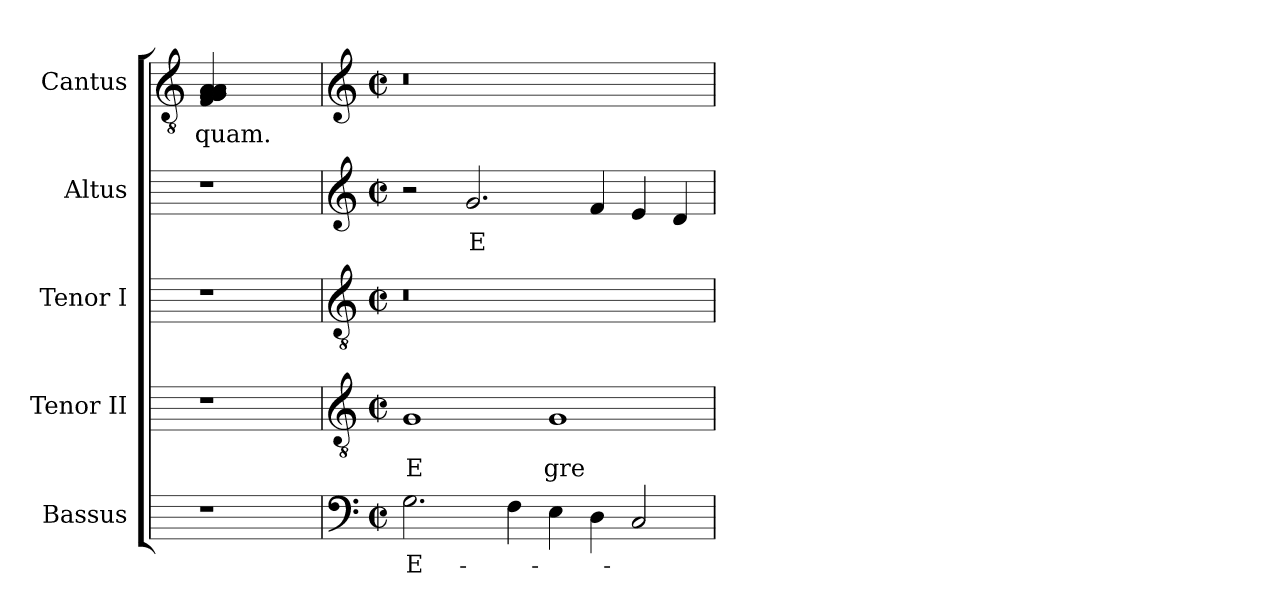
**kern	**text	**kern	**text	**kern	**kern	**text	**kern	**text
*part5	*part5	*part4	*part4	*part3	*part2	*part2	*part1	*part1
*staff5	*staff5	*staff4	*staff4	*staff3	*staff2	*staff2	*staff1	*staff1
*I"Bassus	*	*I"Tenor II	*	*I"Tenor I	*I"Altus	*	*I"Cantus	*
!!LO:PB:g=z
*stria5	*	*stria5	*	*stria5	*stria5	*	*stria5	*
*	*	*	*	*	*	*	*clefGv2	*
=1	=1	=1	=1	=1	=1	=1	=1	=1
!	!	!	!	!	!	!	!	!LO:LY:b
1r	.	1r	.	1r	1r	.	(<(<(<4G/ 4A/ 4A/ 4G/ 4A/ 4F/ 4G/ 4A/ 4G/ 4G/	-quam.
.	.	.	.	.	.	.	2.ryy	.
!!LO:LB:g=z
=2	=2!	=2	=2!	=2	=2	=2!	=2!	=2!
*clefF4	*	*clefGv2	*	*clefGv2	*clefG2	*	*clefG2	*
*M2/2	*	*M2/2	*	*M2/2	*M2/2	*	*M2/2	*
*met(c|)	*	*met(c|)	*	*met(c|)	*met(c|)	*	*met(c|)	*
!	!LO:LY:b:cj	!	!LO:LY:b:cj	!	!	!	!	!
2.G\	E-	1G	E	0r	2r	.	0r	.
!	!	!	!	!	!	!LO:LY:b:cj	!	!
.	.	.	.	.	2.g/	E	.	.
4F\	.	.	.	.	.	.	.	.
!	!	!	!LO:LY:b:cj	!	!	!	!	!
4E\	.	1G	gre	.	.	.	.	.
4D\	.	.	.	.	4f/	.	.	.
2C/	.	.	.	.	4e/	.	.	.
.	.	.	.	.	4d/	.	.	.
=	=	=	=	=	=	=	=	=
*-	*-	*-	*-	*-	*-	*-	*-	*-
